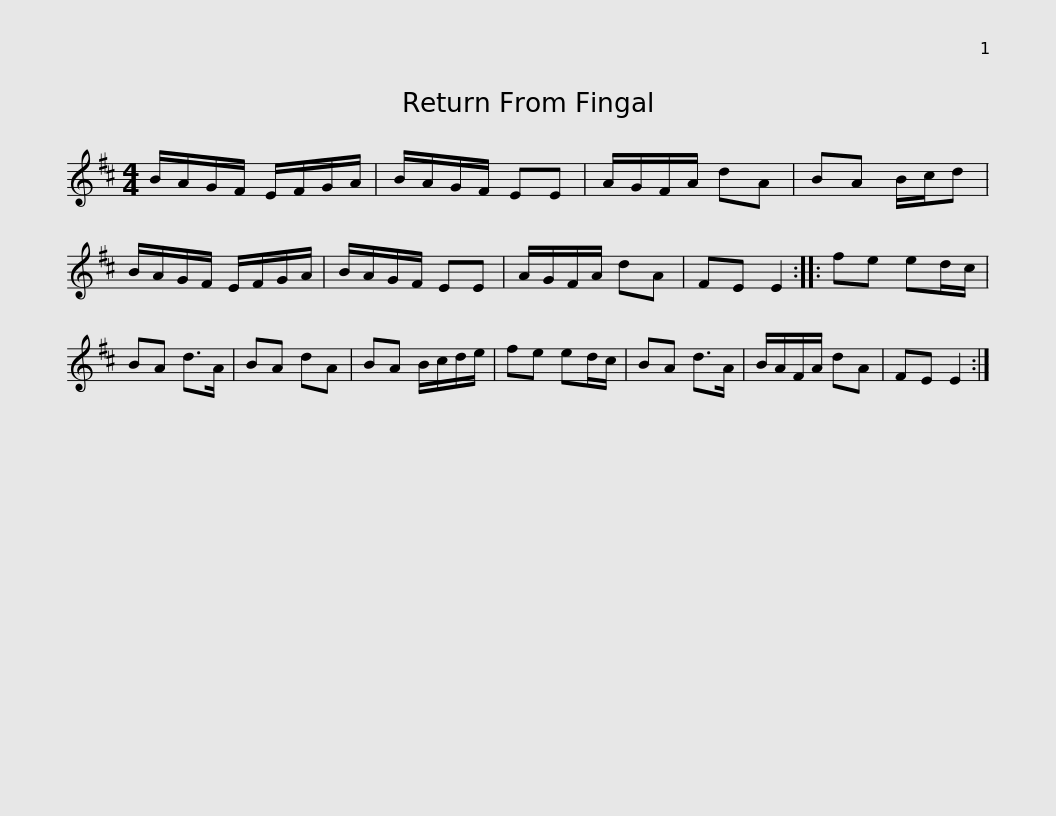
X:1
L:1/8
M:4/4
I:linebreak $
K:D
V:1 treble
V:1
 B/A/G/F/ E/F/G/A/ | B/A/G/F/ EE | A/G/F/A/ dA | BA B/c/d | B/A/G/F/ E/F/G/A/ | %5
 B/A/G/F/ EE | A/G/F/A/ dA |$ FE E2 ::$ fe ed/c/ | BA d>A | %10
 BA dA | BA B/c/d/e/ | fe ed/c/ | BA d>A | B/A/F/A/ dA | %15
 FE E2 :| %16
